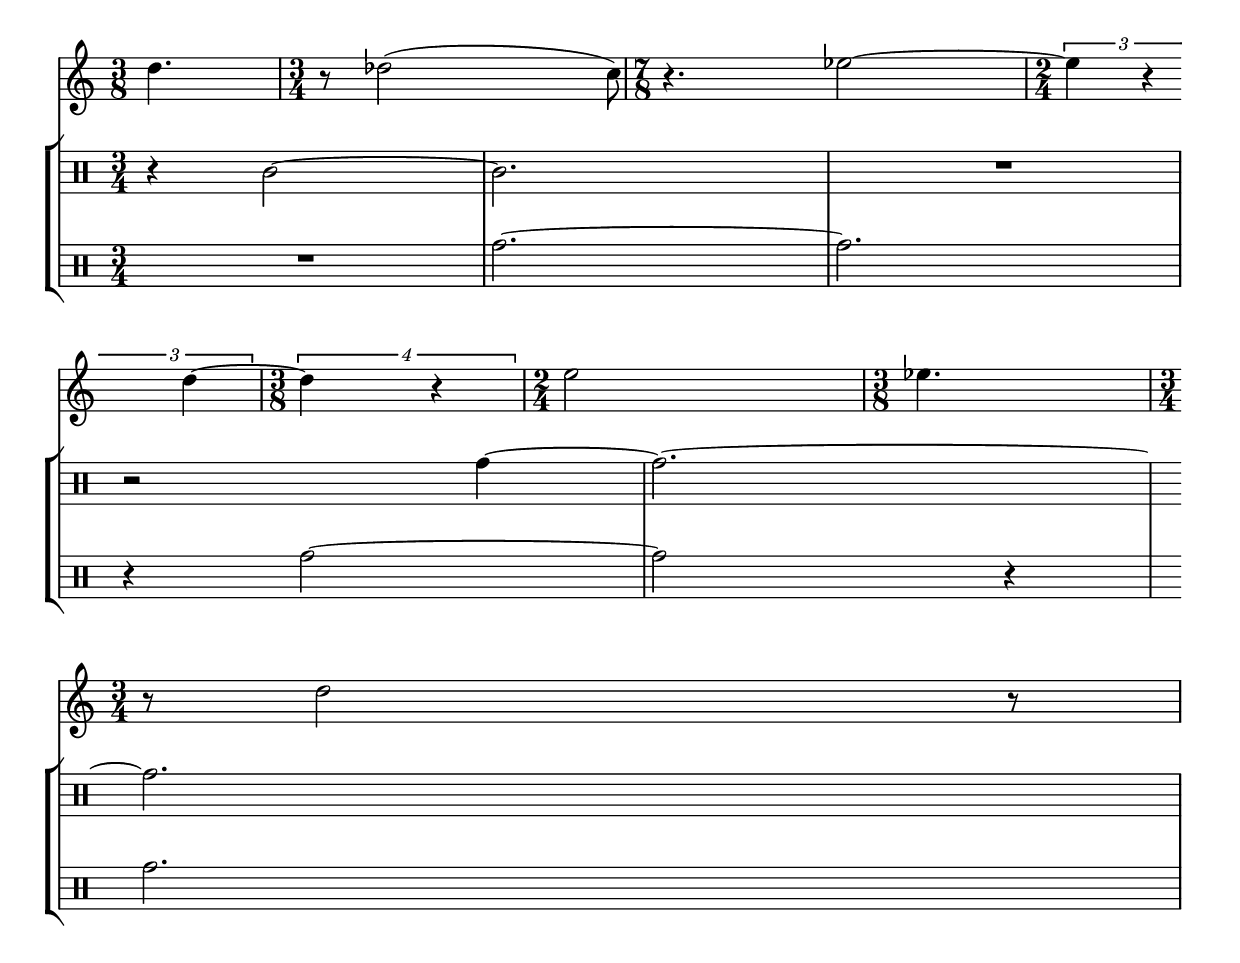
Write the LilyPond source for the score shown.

%% Do not edit this file; it is auto-generated from LSR http://lsr.dsi.unimi.it
%% This file is in the public domain.
\version "2.12.0"

\header {
  lsrtags = "rhythms, percussion"

  texidoc = "
In the following snippet, two parts have a completely different time
signature, yet remain synchronized. The bar lines can no longer be
printed at the @code{Score} level; to allow independent bar lines in
each part, the @code{Barline_engraver} is moved from the @code{Score}
context to the @code{Staff} context. 

"
  doctitle = "Printing music with different time signatures"
} % begin verbatim

\paper {
  indent = #0
  ragged-right = ##t
}

global = { \time 3/4 { s2.*3 } \bar "" \break { s2.*3 } }

\layout {
  \context {
    \Score
    \remove "Timing_translator"
    \remove "Time_signature_engraver"
    \remove "Default_bar_line_engraver"
    \override SpacingSpanner #'uniform-stretching = ##t
    \override SpacingSpanner #'strict-note-spacing = ##t
    proportionalNotationDuration = #(ly:make-moment 1 64)
  }
  \context {
    \Staff
    \consists "Timing_translator"
    \consists "Default_bar_line_engraver"
    \consists "Time_signature_engraver"
  }
  \context {
    \Voice
    \remove "Forbid_line_break_engraver"
    tupletFullLength = ##t
  }
}

Bassklarinette = \new Staff <<
  \global {
    \bar "|"
    \clef treble
    \time 3/8
    d''4.
    
    \bar "|"
    \time 3/4
    r8 des''2( c''8)
    
    \bar "|"
    \time 7/8
    r4. ees''2 ~
    
    \bar "|"
    \time 2/4
    \tupletUp
    \times 2/3 { ees''4 r4 d''4 ~ }
    
    \bar "|"
    \time 3/8
    \tupletUp
    \times 3/4 { d''4 r4 }
    
    \bar "|"
    \time 2/4
    e''2
    
    \bar "|"
    \time 3/8
    es''4.
    
    \bar "|"
    \time 3/4
    r8 d''2 r8
    \bar "|"
  }
>>

Perkussion = \new StaffGroup <<
  \new Staff <<
    \global {
      \bar "|"
      \clef percussion
      \time 3/4
      r4 c'2 ~
      
      \bar "|"
      c'2.
      
      \bar "|"
      R2.
      
      \bar "|"
      r2 g'4 ~
      
      \bar "|"
      g'2. ~
      
      \bar "|"
      g'2.
    }
  >>
  \new Staff <<
    \global {
      \bar "|"
      \clef percussion
      \time 3/4
      R2.
      
      \bar "|"
      g'2. ~
      
      \bar "|"
      g'2.
      
      \bar "|"
      r4 g'2 ~
      
      \bar "|"
      g'2 r4
      
      \bar "|"
      g'2.
    }
  >>
>>

\score {
  <<  \Bassklarinette \Perkussion >>
}
